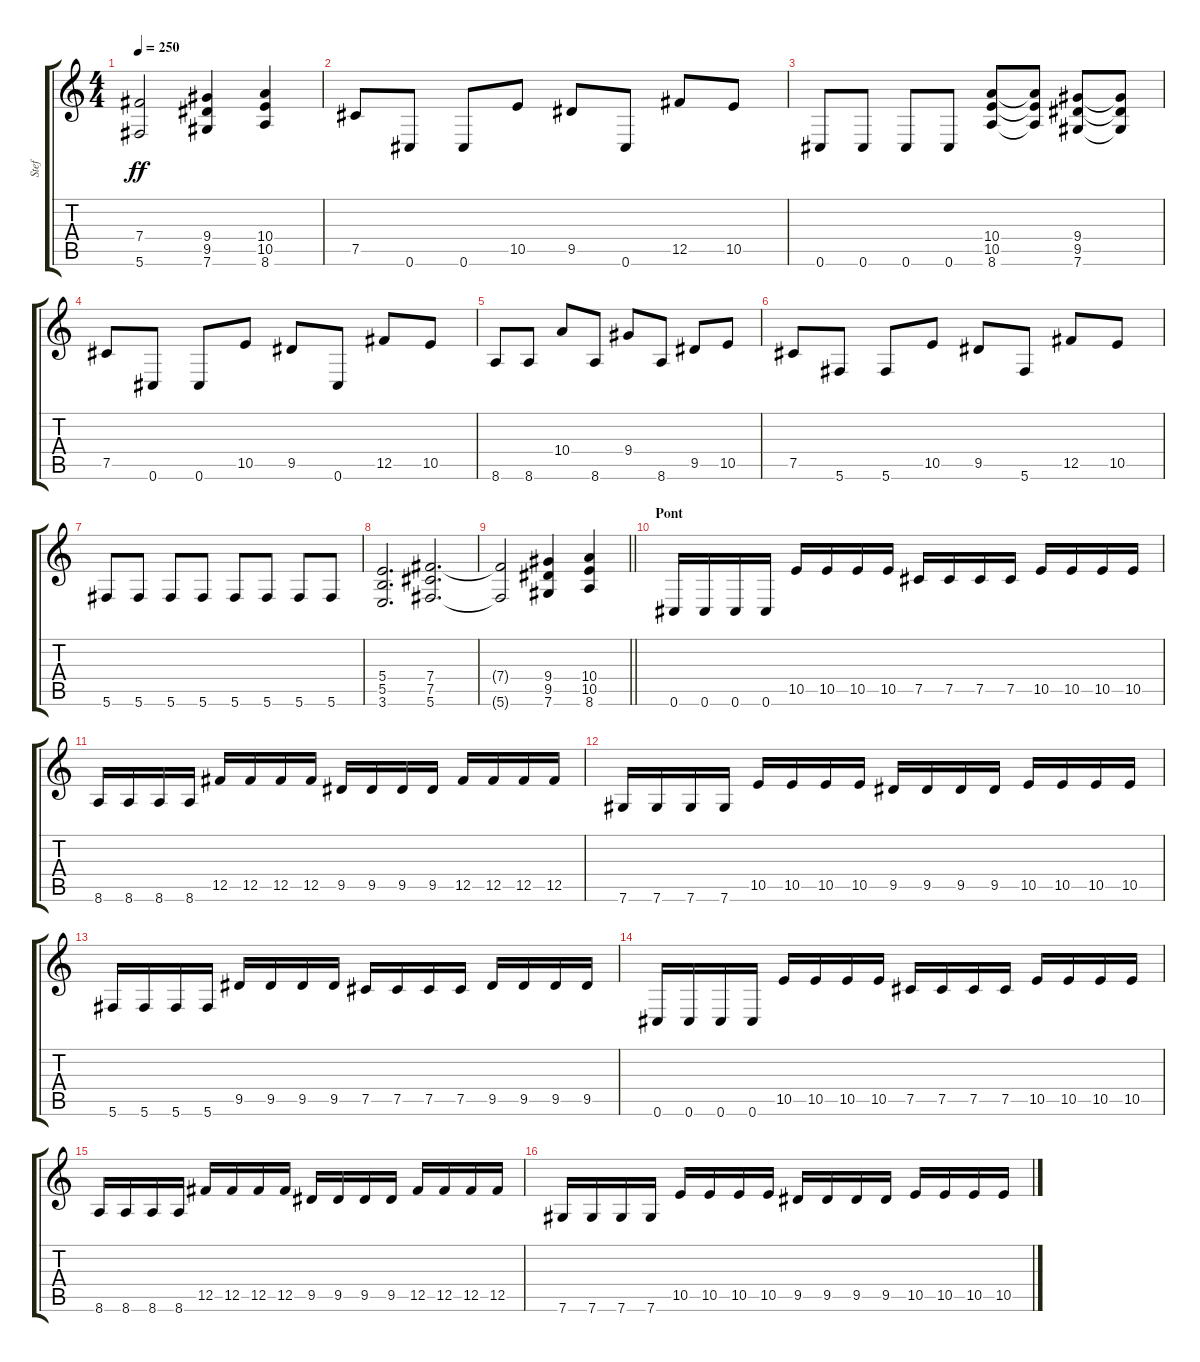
\track ("Stef" "Stef") {instrument distortionguitar}
\staff {score tabs}
\tuning (Db4 Ab3 E3 B2 Gb2 Db2) {hide}
\ts (4 4)
\tempo 250
\clef g2
\ks c
(7.4{t} 5.6{t}).2{dy ff} (9.4 9.5 7.6).4 (10.4 10.5 8.6).4 |
7.5.8 0.6.8 0.6.8 10.5.8 9.5.8 0.6.8 12.5.8 10.5.8 |
0.6.8 0.6.8 0.6.8 0.6.8 (10.4 10.5 8.6).8 (10.4{t} 10.5{t} 8.6{t}).8 (9.4 9.5 7.6).8 (9.4{t} 9.5{t} 7.6{t}).8 |
7.5.8 0.6.8 0.6.8 10.5.8 9.5.8 0.6.8 12.5.8 10.5.8 |
8.6.8 8.6.8 10.4.8 8.6.8 9.4.8 8.6.8 9.5.8 10.5.8 |
7.5.8 5.6.8 5.6.8 10.5.8 9.5.8 5.6.8 12.5.8 10.5.8 |
5.6.8 5.6.8 5.6.8 5.6.8 5.6.8 5.6.8 5.6.8 5.6.8 |
(5.4 5.5 3.6).2{d} (7.4 7.5 5.6).2{d} |
\barLineRight lightlight
(7.4{t} 5.6{t}).2 (9.4 9.5 7.6).4 (10.4 10.5 8.6).4 |
\section ("" "Pont")
0.6.16 0.6.16 0.6.16 0.6.16 10.5.16 10.5.16 10.5.16 10.5.16 7.5.16 7.5.16 7.5.16 7.5.16 10.5.16 10.5.16 10.5.16 10.5.16 |
8.6.16 8.6.16 8.6.16 8.6.16 12.5.16 12.5.16 12.5.16 12.5.16 9.5.16 9.5.16 9.5.16 9.5.16 12.5.16 12.5.16 12.5.16 12.5.16 |
7.6.16 7.6.16 7.6.16 7.6.16 10.5.16 10.5.16 10.5.16 10.5.16 9.5.16 9.5.16 9.5.16 9.5.16 10.5.16 10.5.16 10.5.16 10.5.16 |
5.6.16 5.6.16 5.6.16 5.6.16 9.5.16 9.5.16 9.5.16 9.5.16 7.5.16 7.5.16 7.5.16 7.5.16 9.5.16 9.5.16 9.5.16 9.5.16 |
0.6.16 0.6.16 0.6.16 0.6.16 10.5.16 10.5.16 10.5.16 10.5.16 7.5.16 7.5.16 7.5.16 7.5.16 10.5.16 10.5.16 10.5.16 10.5.16 |
8.6.16 8.6.16 8.6.16 8.6.16 12.5.16 12.5.16 12.5.16 12.5.16 9.5.16 9.5.16 9.5.16 9.5.16 12.5.16 12.5.16 12.5.16 12.5.16 |
7.6.16 7.6.16 7.6.16 7.6.16 10.5.16 10.5.16 10.5.16 10.5.16 9.5.16 9.5.16 9.5.16 9.5.16 10.5.16 10.5.16 10.5.16 10.5.16
